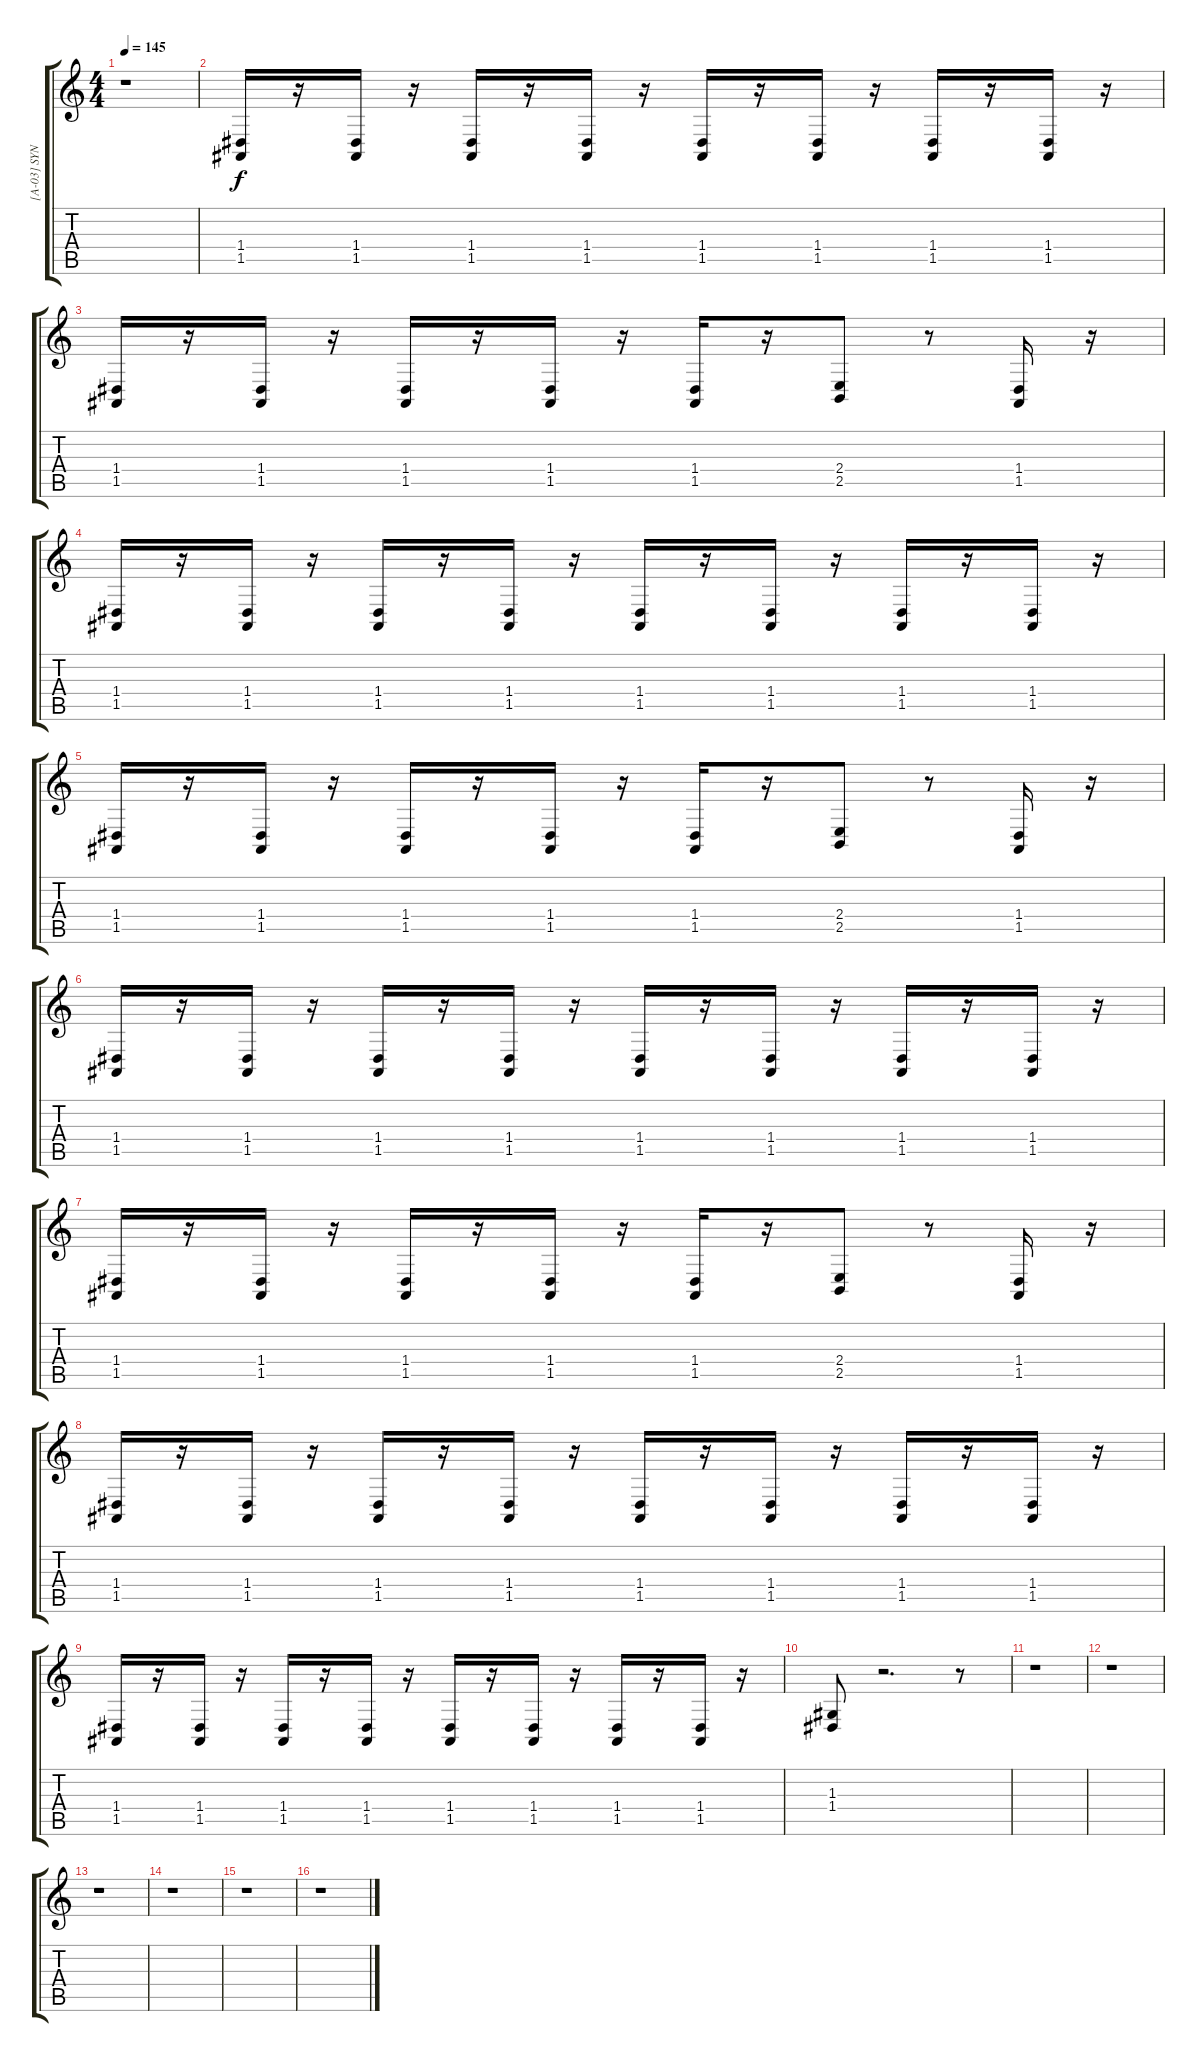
\track ("[A-03] SYNTH 1" "[A-03] SYN") {instrument synthstrings1}
\staff {score tabs}
\tuning (E4 B3 G3 D3 A2 E2) {hide}
\ts (4 4)
\tempo 145
\clef g2
\ks c
r.1{dy f} |
(1.4 1.5).16 r.16 (1.4 1.5).16 r.16 (1.4 1.5).16 r.16 (1.4 1.5).16 r.16 (1.4 1.5).16 r.16 (1.4 1.5).16 r.16 (1.4 1.5).16 r.16 (1.4 1.5).16 r.16 |
(1.4 1.5).16 r.16 (1.4 1.5).16 r.16 (1.4 1.5).16 r.16 (1.4 1.5).16 r.16 (1.4 1.5).16 r.16 (2.4 2.5).8 r.8 (1.4 1.5).16 r.16 |
(1.4 1.5).16 r.16 (1.4 1.5).16 r.16 (1.4 1.5).16 r.16 (1.4 1.5).16 r.16 (1.4 1.5).16 r.16 (1.4 1.5).16 r.16 (1.4 1.5).16 r.16 (1.4 1.5).16 r.16 |
(1.4 1.5).16 r.16 (1.4 1.5).16 r.16 (1.4 1.5).16 r.16 (1.4 1.5).16 r.16 (1.4 1.5).16 r.16 (2.4 2.5).8 r.8 (1.4 1.5).16 r.16 |
(1.4 1.5).16 r.16 (1.4 1.5).16 r.16 (1.4 1.5).16 r.16 (1.4 1.5).16 r.16 (1.4 1.5).16 r.16 (1.4 1.5).16 r.16 (1.4 1.5).16 r.16 (1.4 1.5).16 r.16 |
(1.4 1.5).16 r.16 (1.4 1.5).16 r.16 (1.4 1.5).16 r.16 (1.4 1.5).16 r.16 (1.4 1.5).16 r.16 (2.4 2.5).8 r.8 (1.4 1.5).16 r.16 |
(1.4 1.5).16 r.16 (1.4 1.5).16 r.16 (1.4 1.5).16 r.16 (1.4 1.5).16 r.16 (1.4 1.5).16 r.16 (1.4 1.5).16 r.16 (1.4 1.5).16 r.16 (1.4 1.5).16 r.16 |
(1.4 1.5).16 r.16 (1.4 1.5).16 r.16 (1.4 1.5).16 r.16 (1.4 1.5).16 r.16 (1.4 1.5).16 r.16 (1.4 1.5).16 r.16 (1.4 1.5).16 r.16 (1.4 1.5).16 r.16 |
(1.3 1.4).8 r.2{d} r.8 |
r.1 |
r.1 |
r.1 |
r.1 |
r.1 |
r.1
